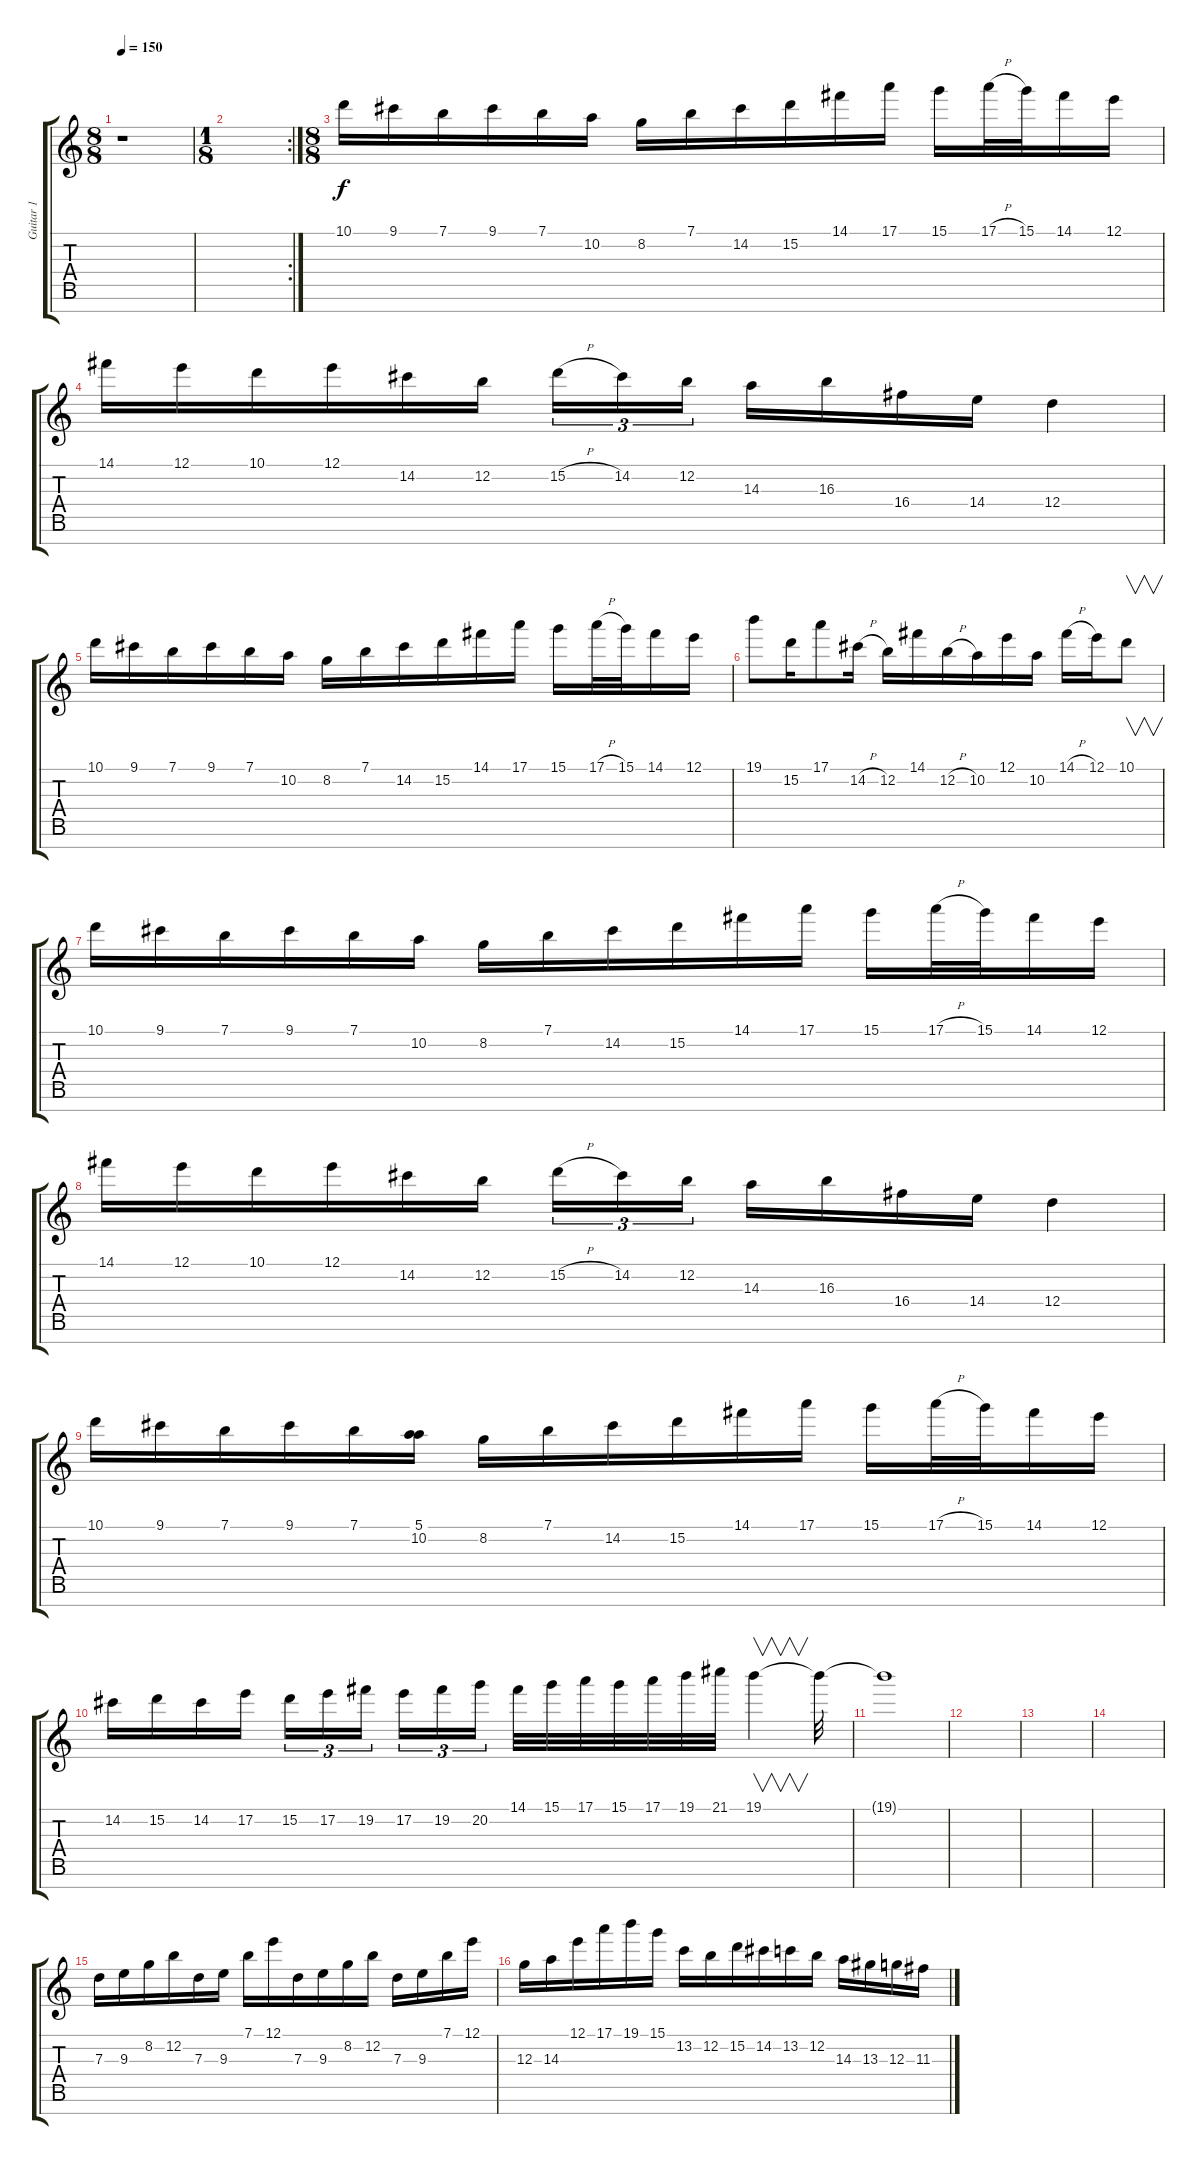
\track ("Guitar 1" "Guitar 1") {instrument distortionguitar}
\staff {score tabs}
\tuning (E4 B3 G3 D3 A2 E2 B1) {hide}
\ts (8 8)
\tempo 150
\clef g2
\ks c
r.1{dy f} |
\rc 2
\ts (1 8)
|
\ts (8 8)
10.1.16{volume 12} 9.1.16 7.1.16 9.1.16 7.1.16 10.2.16 8.2.16 7.1.16 14.2.16 15.2.16 14.1.16 17.1.16 15.1.16 17.1{h}.32 15.1.32 14.1.16 12.1.16 |
14.1.16 12.1.16 10.1.16 12.1.16 14.2.16 12.2.16 15.2{h}.16{tu (3 2)} 14.2.16{tu (3 2)} 12.2.16{tu (3 2)} 14.3.16 16.3.16 16.4.16 14.4.16 12.4.4 |
10.1.16 9.1.16 7.1.16 9.1.16 7.1.16 10.2.16 8.2.16 7.1.16 14.2.16 15.2.16 14.1.16 17.1.16 15.1.16 17.1{h}.32 15.1.32 14.1.16 12.1.16 |
19.1.8 15.2.16 17.1.8 14.2{h}.16 12.2.16 14.1.16 12.2{h}.16 10.2.16 12.1.16 10.2.16 14.1{h}.16 12.1.16 10.1.8{v} |
10.1.16 9.1.16 7.1.16 9.1.16 7.1.16 10.2.16 8.2.16 7.1.16 14.2.16 15.2.16 14.1.16 17.1.16 15.1.16 17.1{h}.32 15.1.32 14.1.16 12.1.16 |
14.1.16 12.1.16 10.1.16 12.1.16 14.2.16 12.2.16 15.2{h}.16{tu (3 2)} 14.2.16{tu (3 2)} 12.2.16{tu (3 2)} 14.3.16 16.3.16 16.4.16 14.4.16 12.4.4 |
10.1.16 9.1.16 7.1.16 9.1.16 7.1.16 (5.1 10.2).16 8.2.16 7.1.16 14.2.16 15.2.16 14.1.16 17.1.16 15.1.16 17.1{h}.32 15.1.32 14.1.16 12.1.16 |
14.2.16 15.2.16 14.2.16 17.2.16 15.2.16{tu (3 2)} 17.2.16{tu (3 2)} 19.2.16{tu (3 2)} 17.2.16{tu (3 2)} 19.2.16{tu (3 2)} 20.2.16{tu (3 2)} 14.1.32 15.1.32 17.1.32 15.1.32 17.1.32 19.1.32 21.1.32 19.1.4{v} 19.1{t}.32 |
19.1{t}.1{volume 0} |
|
|
|
7.3.16{volume 15} 9.3.16 8.2.16 12.2.16 7.3.16 9.3.16 7.1.16 12.1.16 7.3.16 9.3.16 8.2.16 12.2.16 7.3.16 9.3.16 7.1.16 12.1.16 |
12.3.16 14.3.16 12.1.16 17.1.16 19.1.16 15.1.16 13.2.16 12.2.16 15.2.16 14.2.16 13.2.16 12.2.16 14.3.16 13.3.16 12.3.16 11.3.16
